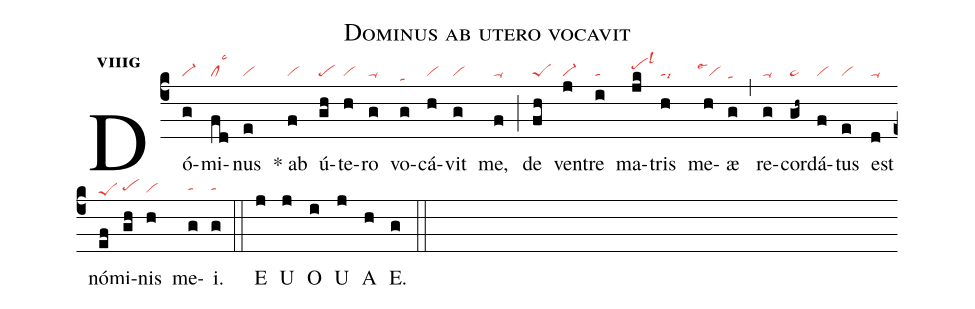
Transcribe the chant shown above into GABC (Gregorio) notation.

name:Dominus ab utero vocavit;
office-part:an;
mode:8g;
nabc-lines:1;
%%
initial-style: 1;
name: Dominus ab utero vocavit;
mode:8;
office-part: Antiphona;
annotation: Ant.;
annotation: viii g;
nabc-lines:1;
%%
(c4) Dó(g|vi-)mi(fd|cllsc3)nus(e|vi) <sp>*</sp> ab(f|vi) ú(gh|pe)te(h|vi)ro(g|ta-) vo(g|tahd)cá(h|vi)vit(g|vi) me,(f|ta-) (;) de(fh|peS) ven(j|vi-)tre(i|ta) ma(jk|pehilsl3)tris(h|talsi9) me(h|``vilse1)æ(g|tahe) (,) re(g|ta-)cor(gh~|ta>)dá(f|vi)tus(e|vi) est(d|ta-) nó(ef|peShd)mi(gh|pe)nis(h|vihe) me(g|ta)i.(g|ta) (::)
<eu>E(j) U(j) O(i) U(j) A(h) E.(g) </eu>(::)
